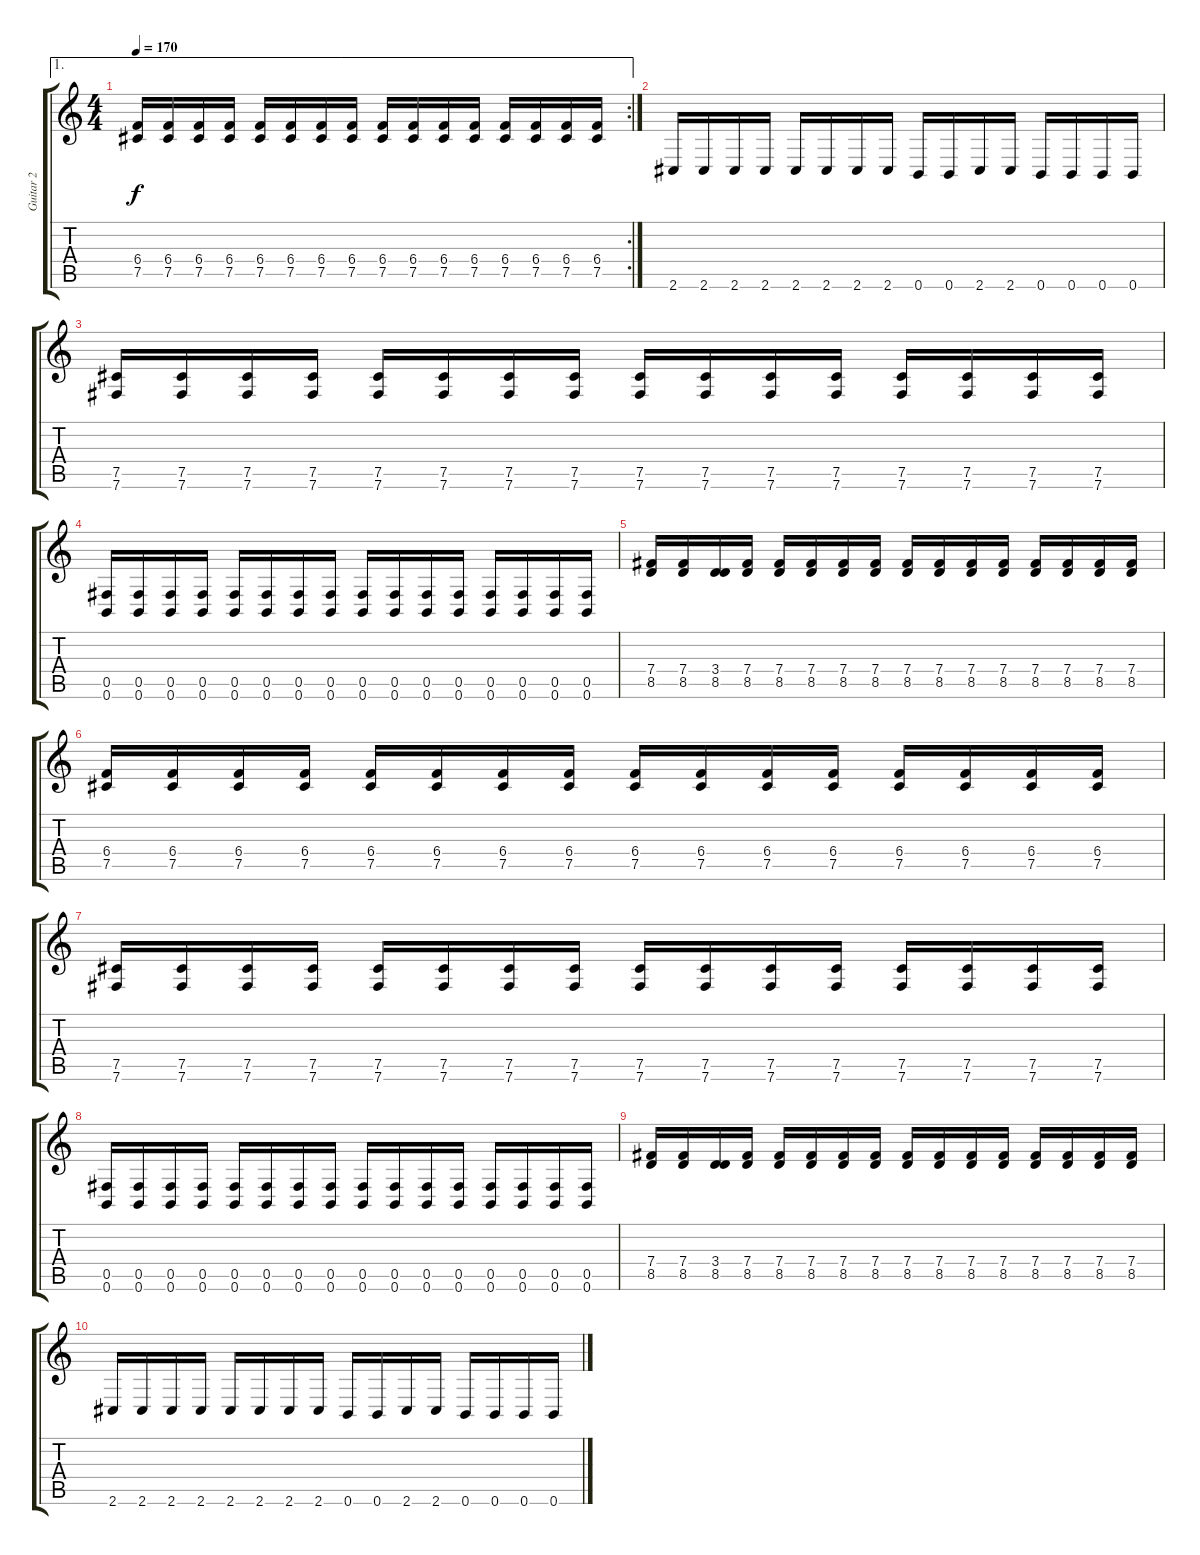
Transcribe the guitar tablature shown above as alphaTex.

\track ("Guitar 2" "Guitar 2") {instrument distortionguitar}
\staff {score tabs}
\tuning (Db4 Ab3 E3 B2 Gb2 B1) {hide}
\ae 1
\rc 2
\ts (4 4)
\tempo 170
\clef g2
\ks c
(6.4 7.5).16{dy f} (6.4 7.5).16 (6.4 7.5).16 (6.4 7.5).16 (6.4 7.5).16 (6.4 7.5).16 (6.4 7.5).16 (6.4 7.5).16 (6.4 7.5).16 (6.4 7.5).16 (6.4 7.5).16 (6.4 7.5).16 (6.4 7.5).16 (6.4 7.5).16 (6.4 7.5).16 (6.4 7.5).16 |
2.6.16 2.6.16 2.6.16 2.6.16 2.6.16 2.6.16 2.6.16 2.6.16 0.6.16 0.6.16 2.6.16 2.6.16 0.6.16 0.6.16 0.6.16 0.6.16 |
(7.5 7.6).16{volume 5} (7.5 7.6).16 (7.5 7.6).16 (7.5 7.6).16 (7.5 7.6).16 (7.5 7.6).16 (7.5 7.6).16 (7.5 7.6).16 (7.5 7.6).16 (7.5 7.6).16 (7.5 7.6).16 (7.5 7.6).16 (7.5 7.6).16 (7.5 7.6).16 (7.5 7.6).16 (7.5 7.6).16 |
(0.5 0.6).16 (0.5 0.6).16 (0.5 0.6).16 (0.5 0.6).16 (0.5 0.6).16 (0.5 0.6).16 (0.5 0.6).16 (0.5 0.6).16 (0.5 0.6).16 (0.5 0.6).16 (0.5 0.6).16 (0.5 0.6).16 (0.5 0.6).16 (0.5 0.6).16 (0.5 0.6).16 (0.5 0.6).16 |
(7.4 8.5).16 (7.4 8.5).16 (3.4 8.5).16 (7.4 8.5).16 (7.4 8.5).16 (7.4 8.5).16 (7.4 8.5).16 (7.4 8.5).16 (7.4 8.5).16 (7.4 8.5).16 (7.4 8.5).16 (7.4 8.5).16 (7.4 8.5).16 (7.4 8.5).16 (7.4 8.5).16 (7.4 8.5).16 |
(6.4 7.5).16 (6.4 7.5).16 (6.4 7.5).16 (6.4 7.5).16 (6.4 7.5).16 (6.4 7.5).16 (6.4 7.5).16 (6.4 7.5).16 (6.4 7.5).16 (6.4 7.5).16 (6.4 7.5).16 (6.4 7.5).16 (6.4 7.5).16 (6.4 7.5).16 (6.4 7.5).16 (6.4 7.5).16 |
(7.5 7.6).16{volume 0} (7.5 7.6).16 (7.5 7.6).16 (7.5 7.6).16 (7.5 7.6).16 (7.5 7.6).16 (7.5 7.6).16 (7.5 7.6).16 (7.5 7.6).16 (7.5 7.6).16 (7.5 7.6).16 (7.5 7.6).16 (7.5 7.6).16 (7.5 7.6).16 (7.5 7.6).16 (7.5 7.6).16 |
(0.5 0.6).16 (0.5 0.6).16 (0.5 0.6).16 (0.5 0.6).16 (0.5 0.6).16 (0.5 0.6).16 (0.5 0.6).16 (0.5 0.6).16 (0.5 0.6).16 (0.5 0.6).16 (0.5 0.6).16 (0.5 0.6).16 (0.5 0.6).16 (0.5 0.6).16 (0.5 0.6).16 (0.5 0.6).16 |
(7.4 8.5).16 (7.4 8.5).16 (3.4 8.5).16 (7.4 8.5).16 (7.4 8.5).16 (7.4 8.5).16 (7.4 8.5).16 (7.4 8.5).16 (7.4 8.5).16 (7.4 8.5).16 (7.4 8.5).16 (7.4 8.5).16 (7.4 8.5).16 (7.4 8.5).16 (7.4 8.5).16 (7.4 8.5).16 |
2.6.16 2.6.16 2.6.16 2.6.16 2.6.16 2.6.16 2.6.16 2.6.16 0.6.16 0.6.16 2.6.16 2.6.16 0.6.16 0.6.16 0.6.16 0.6.16
